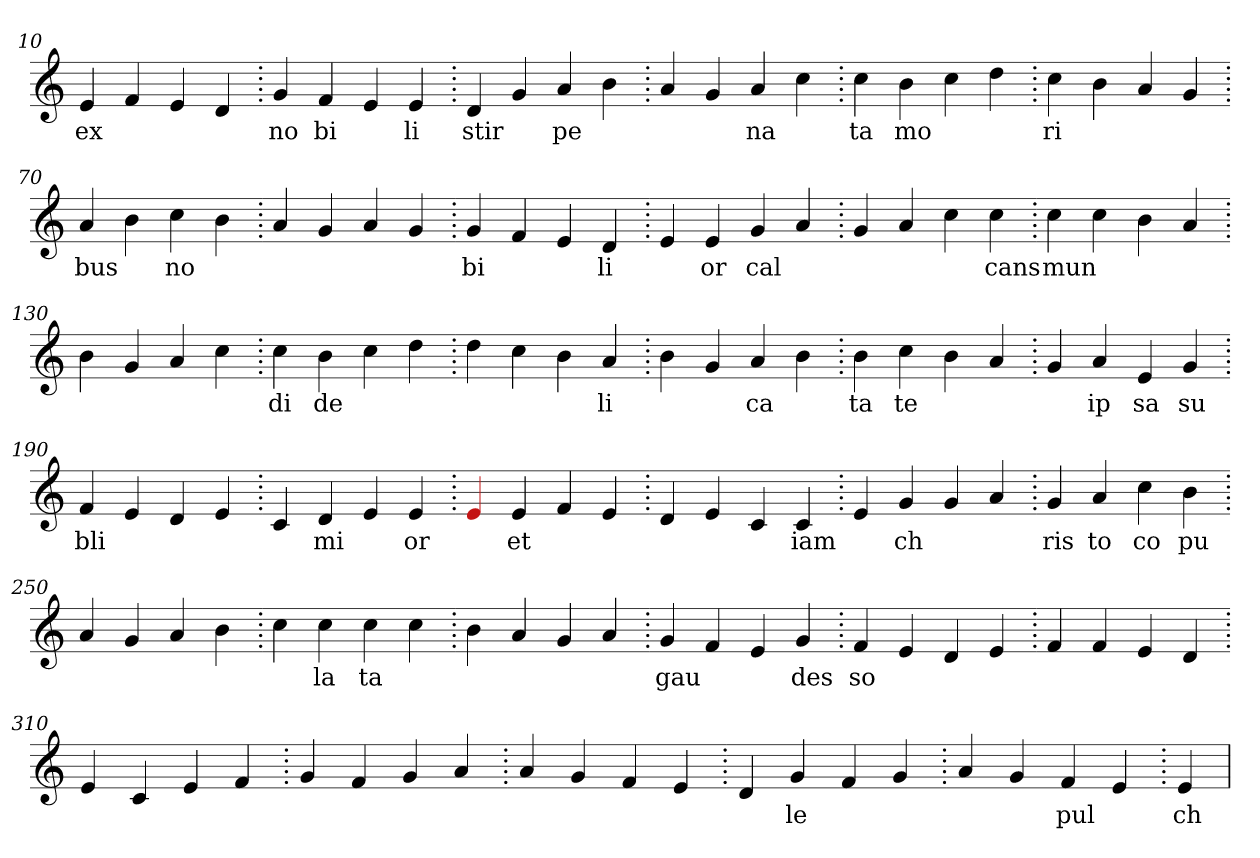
**kern	**text
*part1	*part1
*staff1	*staff1
*clefG2	*
=10.	=10.
4e	ex
4f	.
4e	.
4d	.
=20.	=20.
4g	no
4f	bi
4e	.
4e	li
=30.	=30.
4d	stir
4g	.
4a	pe
4b	.
=40.	=40.
4a	.
4g	.
4a	na
4cc	.
=50.	=50.
4cc	ta
4b	mo
4cc	.
4dd	.
=60.	=60.
4cc	ri
4b	.
4a	.
4g	.
=70.	=70.
4a	bus
4b	.
4cc	no
4b	.
=80.	=80.
4a	.
4g	.
4a	.
4g	.
=90.	=90.
4g	bi
4f	.
4e	.
4d	li
=100.	=100.
4e	.
4e	or
4g	cal
4a	.
=110.	=110.
4g	.
4a	.
4cc	.
4cc	cans
=120.	=120.
4cc	mun
4cc	.
4b	.
4a	.
=130.	=130.
4b	.
4g	.
4a	.
4cc	.
=140.	=140.
4cc	di
4b	de
4cc	.
4dd	.
=150.	=150.
4dd	.
4cc	.
4b	.
4a	li
=160.	=160.
4b	.
4g	.
4a	ca
4b	.
=170.	=170.
4b	ta
4cc	te
4b	.
4a	.
=180.	=180.
4g	.
4a	ip
4e	sa
4g	su
=190.	=190.
4f	bli
4e	.
4d	.
4e	.
=200.	=200.
4c	.
4d	mi
4e	.
4e	or
=210.	=210.
4Re	.
4e	et
4f	.
4e	.
=220.	=220.
4d	.
4e	.
4c	.
4c	iam
=230.	=230.
4e	.
4g	ch
4g	.
4a	.
=240.	=240.
4g	ris
4a	to
4cc	co
4b	pu
=250.	=250.
4a	.
4g	.
4a	.
4b	.
=260.	=260.
4cc	.
4cc	la
4cc	ta
4cc	.
=270.	=270.
4b	.
4a	.
4g	.
4a	.
=280.	=280.
4g	gau
4f	.
4e	.
4g	des
=290.	=290.
4f	so
4e	.
4d	.
4e	.
=300.	=300.
4f	.
4f	.
4e	.
4d	.
=310.	=310.
4e	.
4c	.
4e	.
4f	.
=320.	=320.
4g	.
4f	.
4g	.
4a	.
=330.	=330.
4a	.
4g	.
4f	.
4e	.
=340.	=340.
4d	.
4g	le
4f	.
4g	.
=350.	=350.
4a	.
4g	.
4f	pul
4e	.
=360.	=360.
4e	ch
=	=
*-	*-
